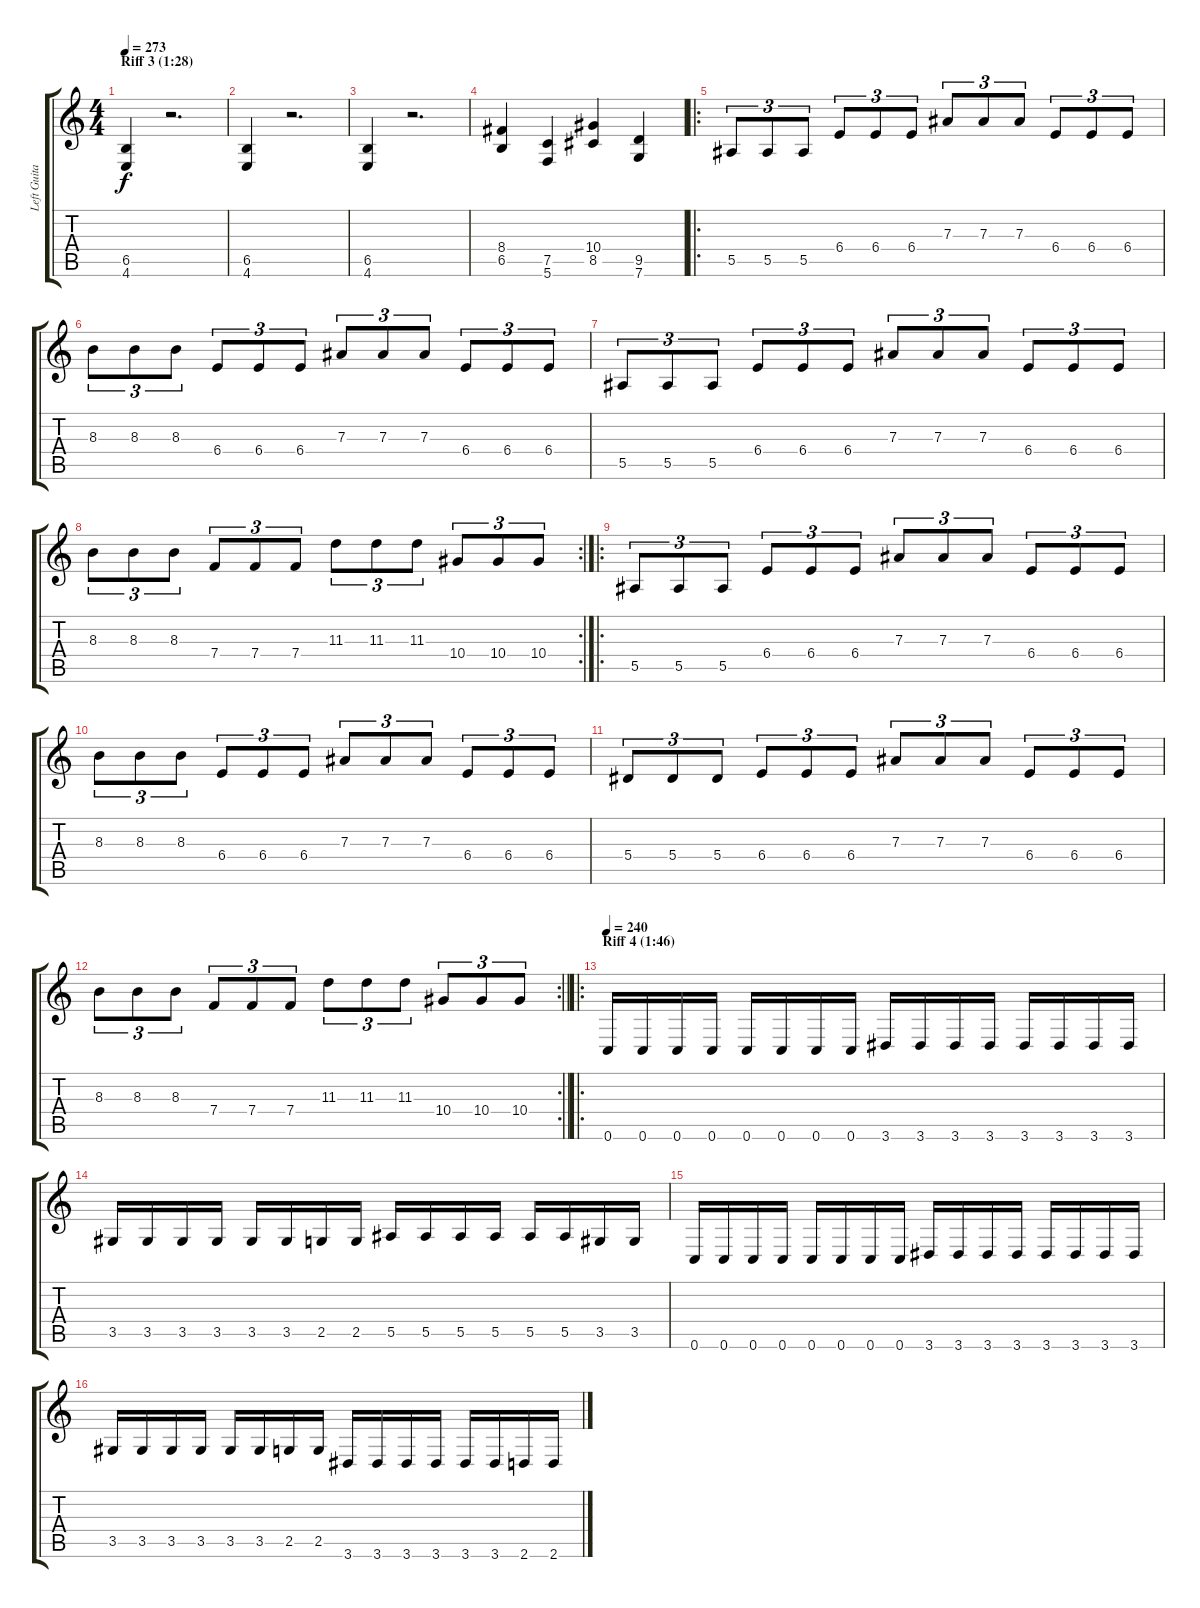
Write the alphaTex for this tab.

\track ("Left Guitar" "Left Guita") {instrument overdrivenguitar}
\staff {score tabs}
\tuning (C4 G3 Eb3 Bb2 F2 C2) {hide}
\ts (4 4)
\section ("" "Riff 3 (1:28)")
\tempo 273
\clef g2
\ks c
(6.5 4.6).4{dy f} r.2{d} |
(6.5 4.6).4 r.2{d} |
(6.5 4.6).4 r.2{d} |
(8.4 6.5).4 (7.5 5.6).4 (10.4 8.5).4 (9.5 7.6).4 |
\ro
5.5.8{tu (3 2)} 5.5.8{tu (3 2)} 5.5.8{tu (3 2)} 6.4.8{tu (3 2)} 6.4.8{tu (3 2)} 6.4.8{tu (3 2)} 7.3.8{tu (3 2)} 7.3.8{tu (3 2)} 7.3.8{tu (3 2)} 6.4.8{tu (3 2)} 6.4.8{tu (3 2)} 6.4.8{tu (3 2)} |
8.3.8{tu (3 2)} 8.3.8{tu (3 2)} 8.3.8{tu (3 2)} 6.4.8{tu (3 2)} 6.4.8{tu (3 2)} 6.4.8{tu (3 2)} 7.3.8{tu (3 2)} 7.3.8{tu (3 2)} 7.3.8{tu (3 2)} 6.4.8{tu (3 2)} 6.4.8{tu (3 2)} 6.4.8{tu (3 2)} |
5.5.8{tu (3 2)} 5.5.8{tu (3 2)} 5.5.8{tu (3 2)} 6.4.8{tu (3 2)} 6.4.8{tu (3 2)} 6.4.8{tu (3 2)} 7.3.8{tu (3 2)} 7.3.8{tu (3 2)} 7.3.8{tu (3 2)} 6.4.8{tu (3 2)} 6.4.8{tu (3 2)} 6.4.8{tu (3 2)} |
\rc 2
8.3.8{tu (3 2)} 8.3.8{tu (3 2)} 8.3.8{tu (3 2)} 7.4.8{tu (3 2)} 7.4.8{tu (3 2)} 7.4.8{tu (3 2)} 11.3.8{tu (3 2)} 11.3.8{tu (3 2)} 11.3.8{tu (3 2)} 10.4.8{tu (3 2)} 10.4.8{tu (3 2)} 10.4.8{tu (3 2)} |
\ro
5.5.8{tu (3 2)} 5.5.8{tu (3 2)} 5.5.8{tu (3 2)} 6.4.8{tu (3 2)} 6.4.8{tu (3 2)} 6.4.8{tu (3 2)} 7.3.8{tu (3 2)} 7.3.8{tu (3 2)} 7.3.8{tu (3 2)} 6.4.8{tu (3 2)} 6.4.8{tu (3 2)} 6.4.8{tu (3 2)} |
8.3.8{tu (3 2)} 8.3.8{tu (3 2)} 8.3.8{tu (3 2)} 6.4.8{tu (3 2)} 6.4.8{tu (3 2)} 6.4.8{tu (3 2)} 7.3.8{tu (3 2)} 7.3.8{tu (3 2)} 7.3.8{tu (3 2)} 6.4.8{tu (3 2)} 6.4.8{tu (3 2)} 6.4.8{tu (3 2)} |
5.4.8{tu (3 2)} 5.4.8{tu (3 2)} 5.4.8{tu (3 2)} 6.4.8{tu (3 2)} 6.4.8{tu (3 2)} 6.4.8{tu (3 2)} 7.3.8{tu (3 2)} 7.3.8{tu (3 2)} 7.3.8{tu (3 2)} 6.4.8{tu (3 2)} 6.4.8{tu (3 2)} 6.4.8{tu (3 2)} |
\rc 2
\barLineRight lightlight
8.3.8{tu (3 2)} 8.3.8{tu (3 2)} 8.3.8{tu (3 2)} 7.4.8{tu (3 2)} 7.4.8{tu (3 2)} 7.4.8{tu (3 2)} 11.3.8{tu (3 2)} 11.3.8{tu (3 2)} 11.3.8{tu (3 2)} 10.4.8{tu (3 2)} 10.4.8{tu (3 2)} 10.4.8{tu (3 2)} |
\ro
\section ("" "Riff 4 (1:46)")
\tempo 240
0.6.16 0.6.16 0.6.16 0.6.16 0.6.16 0.6.16 0.6.16 0.6.16 3.6.16 3.6.16 3.6.16 3.6.16 3.6.16 3.6.16 3.6.16 3.6.16 |
3.5.16 3.5.16 3.5.16 3.5.16 3.5.16 3.5.16 2.5.16 2.5.16 5.5.16 5.5.16 5.5.16 5.5.16 5.5.16 5.5.16 3.5.16 3.5.16 |
0.6.16 0.6.16 0.6.16 0.6.16 0.6.16 0.6.16 0.6.16 0.6.16 3.6.16 3.6.16 3.6.16 3.6.16 3.6.16 3.6.16 3.6.16 3.6.16 |
3.5.16 3.5.16 3.5.16 3.5.16 3.5.16 3.5.16 2.5.16 2.5.16 3.6.16 3.6.16 3.6.16 3.6.16 3.6.16 3.6.16 2.6.16 2.6.16
